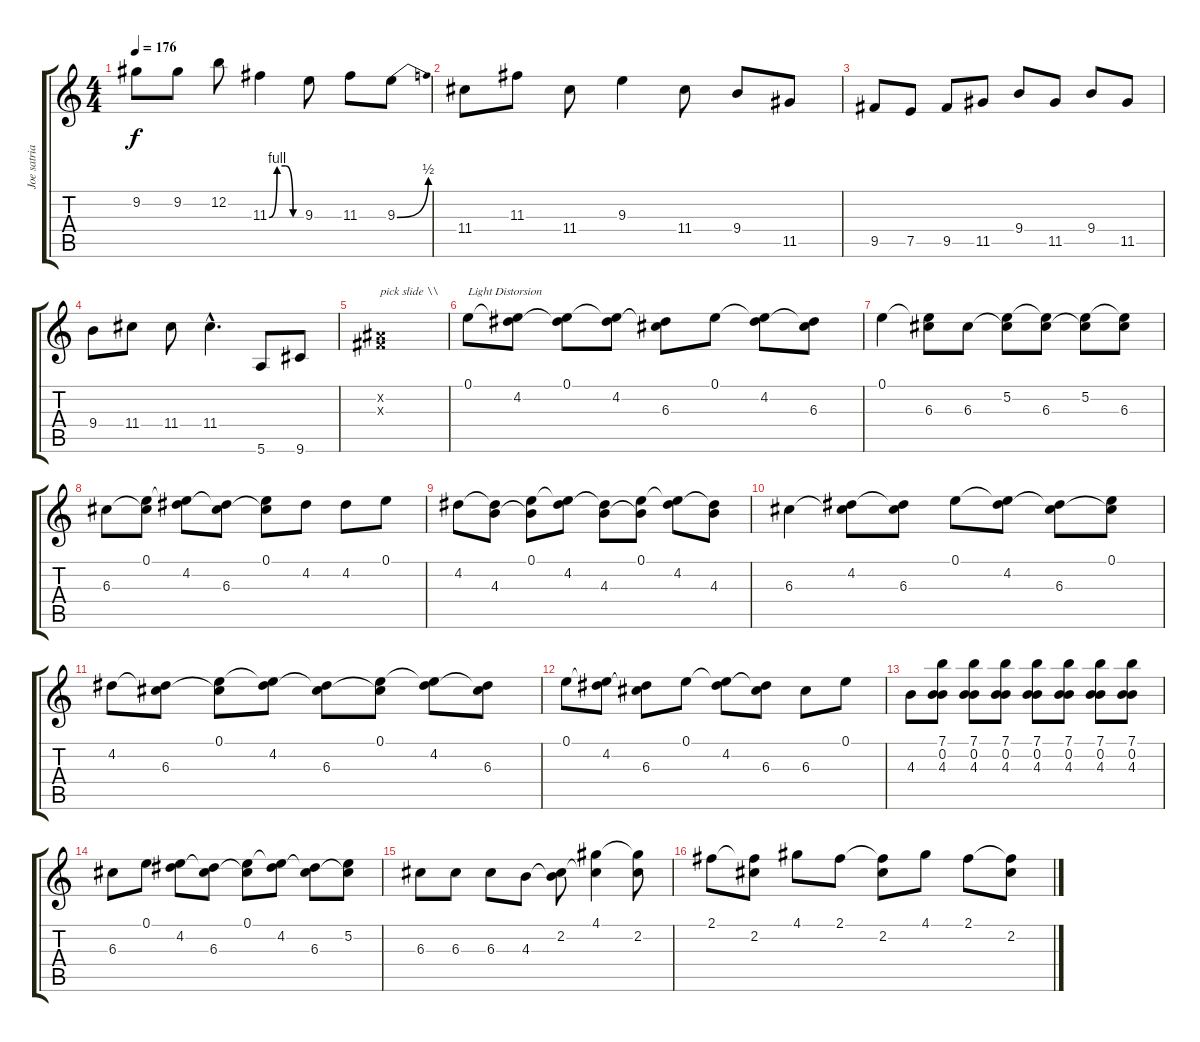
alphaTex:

\track ("Joe satriani" "Joe satria") {instrument overdrivenguitar}
\staff {score tabs}
\tuning (E4 B3 G3 D3 A2 E2) {hide}
\ts (4 4)
\tempo 176
\clef g2
\ks c
9.2.8{dy f} 9.2.8 12.2.8 11.3{be (custom 0 0 15 4 30 4 45 0 60 0)}.4 9.3.8 11.3.8 9.3{be (bend 0 0 60 2)}.8 |
11.4.8 11.3.8 11.4.8 9.3.4 11.4.8 9.4.8 11.5.8 |
9.5.8 7.5.8 9.5.8 11.5.8 9.4.8 11.5.8 9.4.8 11.5.8 |
9.4.8 11.4.8 11.4.8 11.4{hac}.4{d} 5.6.8 9.6.8 |
(-1.2{x} -1.3{x}).1{txt "pick slide \\\\"} |
0.1.8{txt "Light Distorsion" instrument distortionguitar} (0.1{t} 4.2).8 (0.1 4.2{t}).8 (0.1{t} 4.2).8 (4.2{t} 6.3).8 0.1.8 (0.1{t} 4.2).8 (4.2{t} 6.3).8 |
0.1.4 (0.1{t} 6.3).8 6.3.8 (5.2 6.3{t}).8 (5.2{t} 6.3).8 (5.2 6.3{t}).8 (5.2{t} 6.3).8 |
6.3.8 (0.1 6.3{t}).8 (0.1{t} 4.2).8 (4.2{t} 6.3).8 (0.1 6.3{t}).8 4.2.8 4.2.8 0.1.8 |
4.2.8 (4.2{t} 4.3).8 (0.1 4.3{t}).8 (0.1{t} 4.2).8 (4.2{t} 4.3).8 (0.1 4.3{t}).8 (0.1{t} 4.2).8 (4.2{t} 4.3).8 |
6.3.4 (4.2 6.3{t}).8 (4.2{t} 6.3).8 0.1.8 (0.1{t} 4.2).8 (4.2{t} 6.3).8 (0.1 6.3{t}).8 |
4.2.8 (4.2{t} 6.3).8 (0.1 6.3{t}).8 (0.1{t} 4.2).8 (4.2{t} 6.3).8 (0.1 6.3{t}).8 (0.1{t} 4.2).8 (4.2{t} 6.3).8 |
0.1.8 (0.1{t} 4.2).8 (4.2{t} 6.3).8 0.1.8 (0.1{t} 4.2).8 (4.2{t} 6.3).8 6.3.8 0.1.8 |
4.3.8 (7.1 0.2 4.3).8 (7.1 0.2 4.3).8 (7.1 0.2 4.3).8 (7.1 0.2 4.3).8 (7.1 0.2 4.3).8 (7.1 0.2 4.3).8 (7.1 0.2 4.3).8 |
6.3.8 0.1.8 (0.1{t} 4.2).8 (4.2{t} 6.3).8 (0.1 6.3{t}).8 (0.1{t} 4.2).8 (4.2{t} 6.3).8 (5.2 6.3{t}).8 |
6.3.8 6.3.8 6.3.8 4.3.8 (2.2 4.3{t}).8 (4.1 2.2{t}).4 (4.1{t} 2.2).8 |
2.1.8 (2.1{t} 2.2).8 4.1.8 2.1.8 (2.1{t} 2.2).8 4.1.8 2.1.8 (2.1{t} 2.2).8
